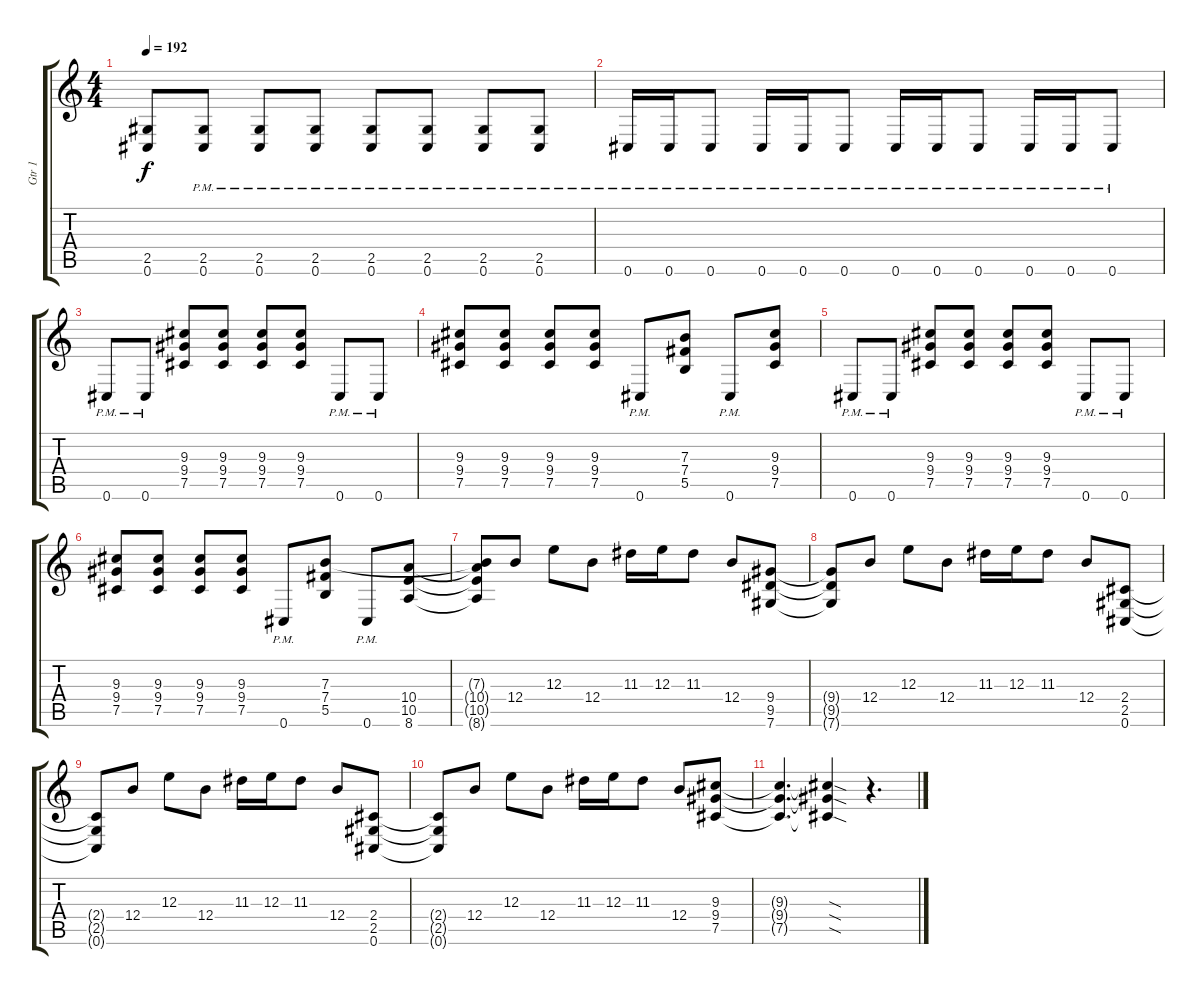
\track ("Gtr 1" "Gtr 1") {instrument distortionguitar}
\staff {score tabs}
\tuning (Db4 Ab3 E3 B2 Gb2 Db2) {hide}
\ts (4 4)
\tempo 192
\clef g2
\ks c
(2.5{t} 0.6{t}).8{dy f} (2.5{pm} 0.6).8 (2.5{pm} 0.6).8 (2.5{pm} 0.6).8 (2.5{pm} 0.6).8 (2.5{pm} 0.6).8 (2.5{pm} 0.6).8 (2.5{pm} 0.6).8 |
0.6{pm}.16 0.6{pm}.16 0.6{pm}.8 0.6{pm}.16 0.6{pm}.16 0.6{pm}.8 0.6{pm}.16 0.6{pm}.16 0.6{pm}.8 0.6{pm}.16 0.6{pm}.16 0.6{pm}.8 |
0.6{pm}.8 0.6{pm}.8 (9.3 9.4 7.5).8 (9.3 9.4 7.5).8 (9.3 9.4 7.5).8 (9.3 9.4 7.5).8 0.6{pm}.8 0.6{pm}.8 |
(9.3 9.4 7.5).8 (9.3 9.4 7.5).8 (9.3 9.4 7.5).8 (9.3 9.4 7.5).8 0.6{pm}.8 (7.3 7.4 5.5).8 0.6{pm}.8 (9.3 9.4 7.5).8 |
0.6{pm}.8 0.6{pm}.8 (9.3 9.4 7.5).8 (9.3 9.4 7.5).8 (9.3 9.4 7.5).8 (9.3 9.4 7.5).8 0.6{pm}.8 0.6{pm}.8 |
(9.3 9.4 7.5).8 (9.3 9.4 7.5).8 (9.3 9.4 7.5).8 (9.3 9.4 7.5).8 0.6{pm}.8 (7.3 7.4 5.5).8 0.6{pm}.8 (10.4 10.5 8.6).8 |
(7.3{t} 10.4{t} 10.5{t} 8.6{t}).8 12.4.8 12.3.8 12.4.8 11.3.16 12.3.16 11.3.8 12.4.8 (9.4 9.5 7.6).8 |
(9.4{t} 9.5{t} 7.6{t}).8 12.4.8 12.3.8 12.4.8 11.3.16 12.3.16 11.3.8 12.4.8 (2.4 2.5 0.6).8 |
(2.4{t} 2.5{t} 0.6{t}).8 12.4.8 12.3.8 12.4.8 11.3.16 12.3.16 11.3.8 12.4.8 (2.4 2.5 0.6).8 |
(2.4{t} 2.5{t} 0.6{t}).8 12.4.8 12.3.8 12.4.8 11.3.16 12.3.16 11.3.8 12.4.8 (9.3 9.4 7.5).8 |
(9.3{t} 9.4{t} 7.5{t}).4{d} (9.3{sod t} 9.4{sod t} 7.5{sod t}).4 r.4{d}
